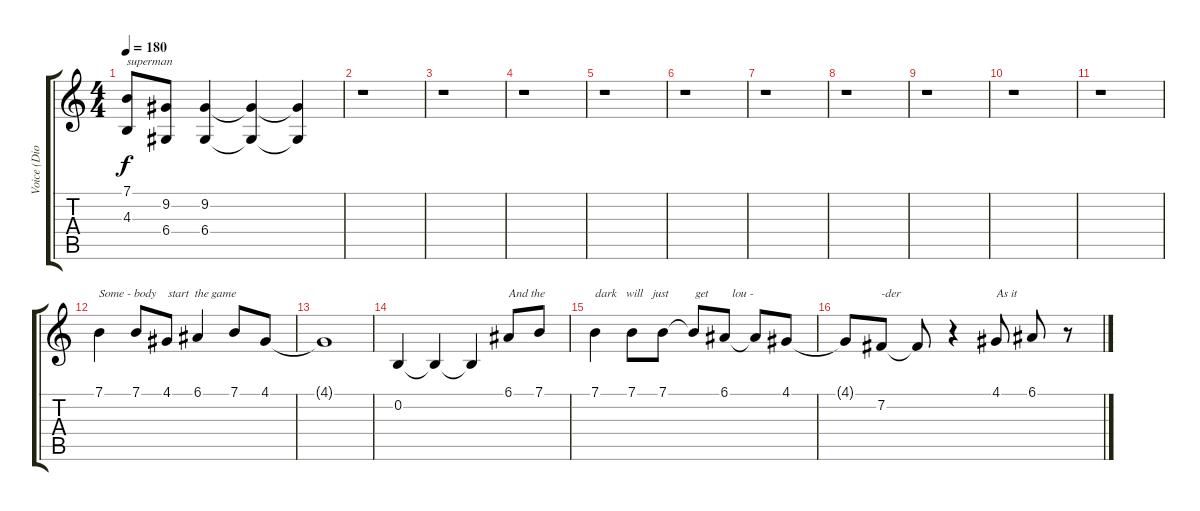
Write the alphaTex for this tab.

\track ("Voice (Dio)" "Voice (Dio") {instrument cello}
\staff {score tabs}
\tuning (E4 B3 G3 D3 A2 E2) {hide}
\ts (4 4)
\tempo 180
\clef g2
\ks c
(7.1 4.3).8{txt "superman" dy f} (9.2 6.4).8 (9.2 6.4).4 (9.2{t} 6.4{t}).4 (9.2{t} 6.4{t}).4 |
r.1 |
r.1 |
r.1 |
r.1 |
r.1 |
r.1 |
r.1 |
r.1 |
r.1 |
r.1 |
7.1.4{txt "Some - body    start  the game"} 7.1.8 4.1.8 6.1.4 7.1.8 4.1.8 |
4.1{t}.1 |
0.2.4 0.2{t}.4 0.2{t}.4 6.1.8{txt "And the"} 7.1.8 |
7.1.4{txt "dark   will   just         get        lou -"} 7.1.8 7.1.8 7.1{t}.8 6.1.8 6.1{t}.8 4.1.8 |
4.1{t}.8 7.2.8{txt "-der"} 7.2{t}.8 r.4 4.1.8{txt "As it"} 6.1.8 r.8
